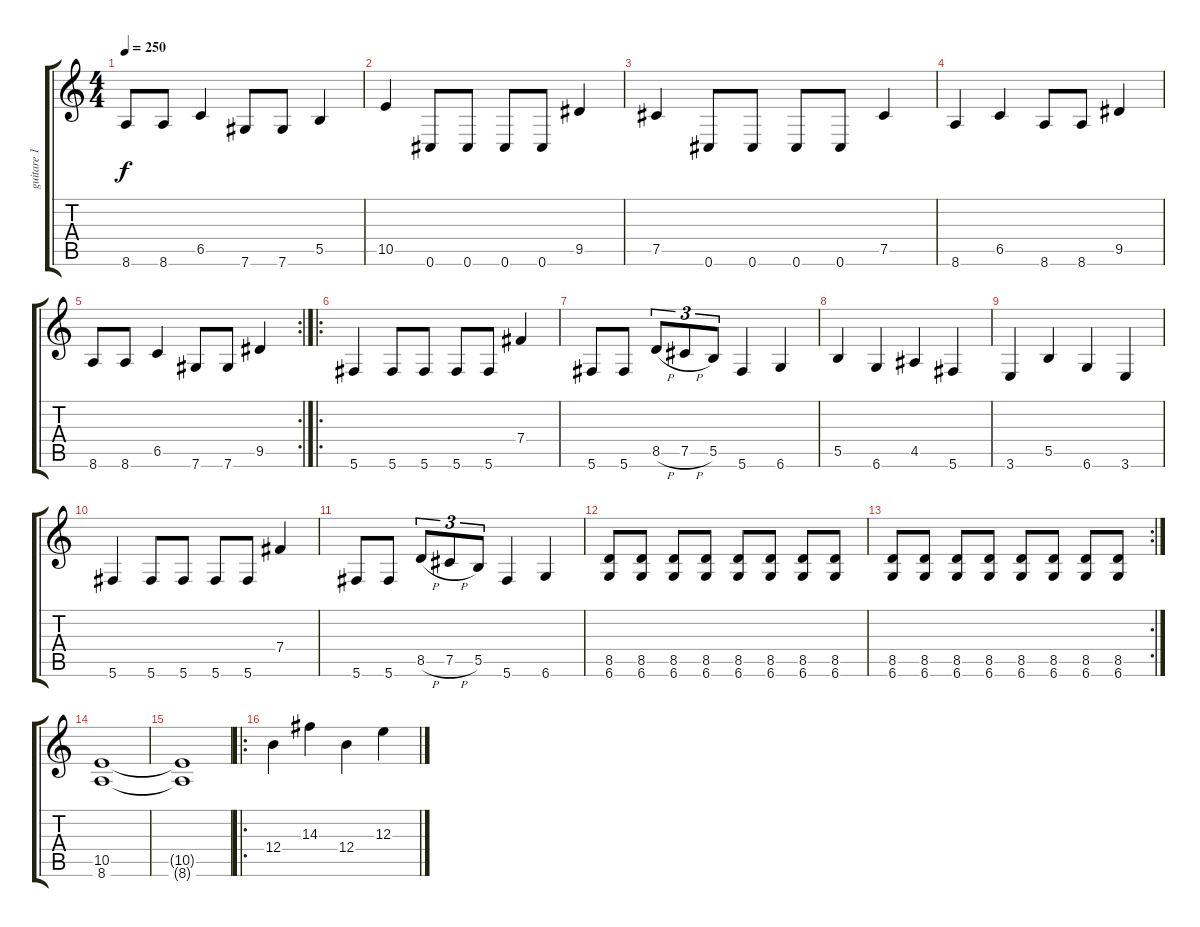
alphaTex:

\track ("guitare 1" "guitare 1") {instrument distortionguitar}
\staff {score tabs}
\tuning (Db4 Ab3 E3 B2 Gb2 Db2) {hide}
\ts (4 4)
\tempo 250
\clef g2
\ks c
8.6.8{dy f} 8.6.8 6.5.4 7.6.8 7.6.8 5.5.4 |
10.5.4 0.6.8 0.6.8 0.6.8 0.6.8 9.5.4 |
7.5.4 0.6.8 0.6.8 0.6.8 0.6.8 7.5.4 |
8.6.4 6.5.4 8.6.8 8.6.8 9.5.4 |
\rc 2
8.6.8 8.6.8 6.5.4 7.6.8 7.6.8 9.5.4 |
\ro
5.6.4 5.6.8 5.6.8 5.6.8 5.6.8 7.4.4 |
5.6.8 5.6.8 8.5{h}.8{tu (3 2)} 7.5{h}.8{tu (3 2)} 5.5.8{tu (3 2)} 5.6.4 6.6.4 |
5.5.4 6.6.4 4.5.4 5.6.4 |
3.6.4 5.5.4 6.6.4 3.6.4 |
5.6.4 5.6.8 5.6.8 5.6.8 5.6.8 7.4.4 |
5.6.8 5.6.8 8.5{h}.8{tu (3 2)} 7.5{h}.8{tu (3 2)} 5.5.8{tu (3 2)} 5.6.4 6.6.4 |
(8.5 6.6).8 (8.5 6.6).8 (8.5 6.6).8 (8.5 6.6).8 (8.5 6.6).8 (8.5 6.6).8 (8.5 6.6).8 (8.5 6.6).8 |
\rc 2
(8.5 6.6).8 (8.5 6.6).8 (8.5 6.6).8 (8.5 6.6).8 (8.5 6.6).8 (8.5 6.6).8 (8.5 6.6).8 (8.5 6.6).8 |
(10.5 8.6).1 |
(10.5{t} 8.6{t}).1 |
\ro
12.4.4 14.3.4 12.4.4 12.3.4
